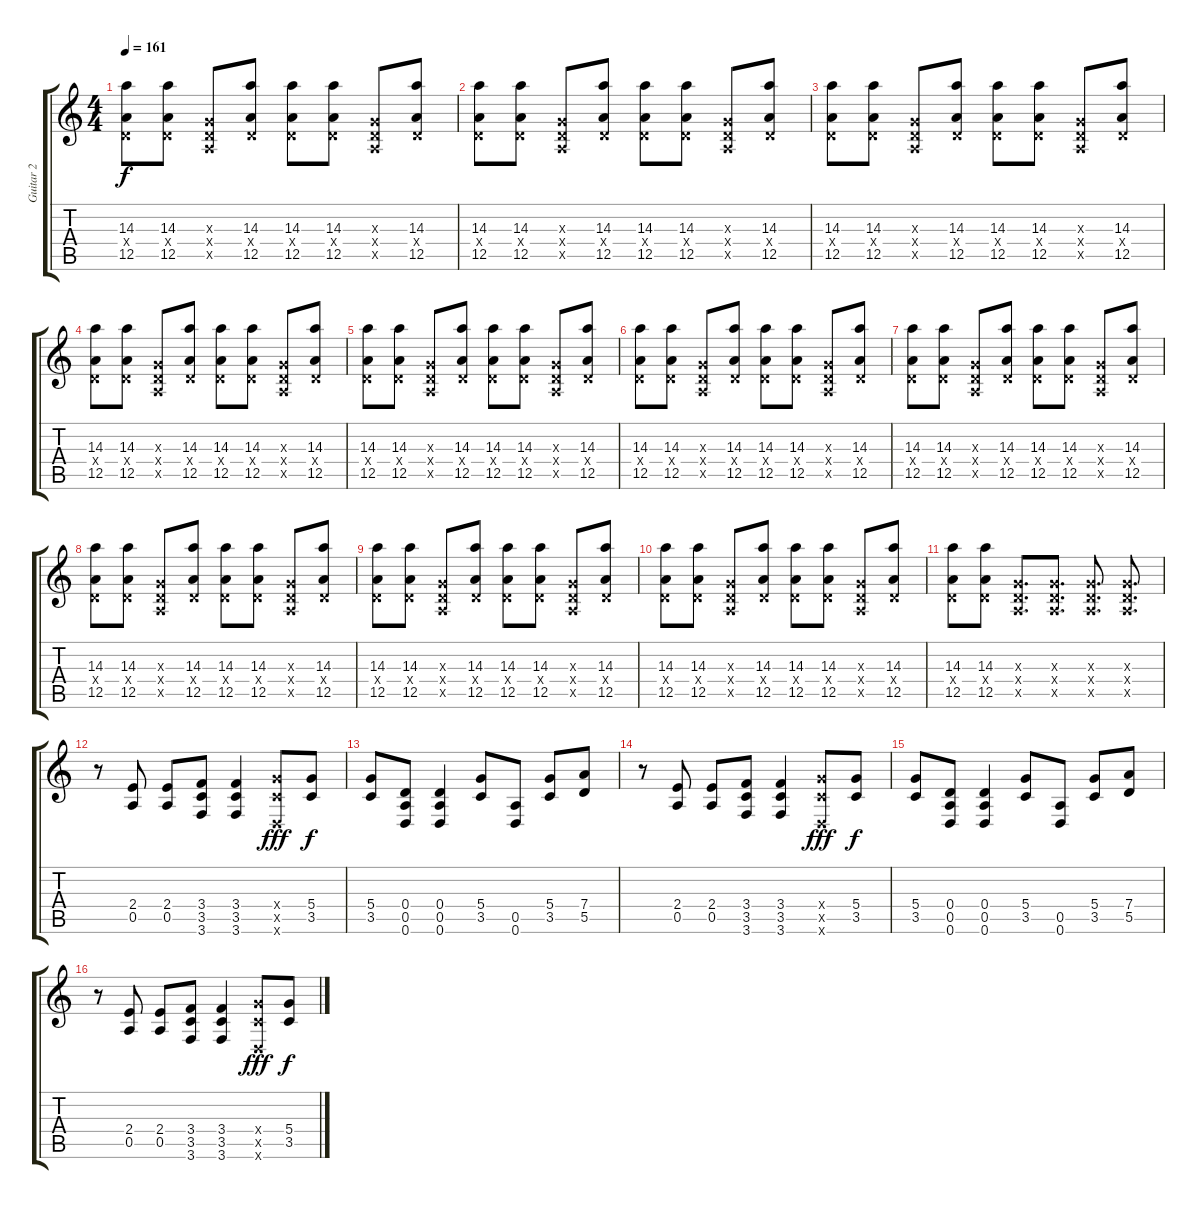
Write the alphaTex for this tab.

\track ("Guitar 2" "Guitar 2") {instrument overdrivenguitar}
\staff {score tabs}
\tuning (E4 B3 G3 D3 A2 D2) {hide}
\ts (4 4)
\tempo 161
\clef g2
\ks c
(14.3 0.4{x} 12.5).8{dy f} (14.3 0.4{x} 12.5).8 (0.3{x} 0.4{x} 0.5{x}).8 (14.3 0.4{x} 12.5).8 (14.3 0.4{x} 12.5).8 (14.3 0.4{x} 12.5).8 (0.3{x} 0.4{x} 0.5{x}).8 (14.3 0.4{x} 12.5).8 |
(14.3 0.4{x} 12.5).8 (14.3 0.4{x} 12.5).8 (0.3{x} 0.4{x} 0.5{x}).8 (14.3 0.4{x} 12.5).8 (14.3 0.4{x} 12.5).8 (14.3 0.4{x} 12.5).8 (0.3{x} 0.4{x} 0.5{x}).8 (14.3 0.4{x} 12.5).8 |
(14.3 0.4{x} 12.5).8 (14.3 0.4{x} 12.5).8 (0.3{x} 0.4{x} 0.5{x}).8 (14.3 0.4{x} 12.5).8 (14.3 0.4{x} 12.5).8 (14.3 0.4{x} 12.5).8 (0.3{x} 0.4{x} 0.5{x}).8 (14.3 0.4{x} 12.5).8 |
(14.3 0.4{x} 12.5).8 (14.3 0.4{x} 12.5).8 (0.3{x} 0.4{x} 0.5{x}).8 (14.3 0.4{x} 12.5).8 (14.3 0.4{x} 12.5).8 (14.3 0.4{x} 12.5).8 (0.3{x} 0.4{x} 0.5{x}).8 (14.3 0.4{x} 12.5).8 |
(14.3 0.4{x} 12.5).8 (14.3 0.4{x} 12.5).8 (0.3{x} 0.4{x} 0.5{x}).8 (14.3 0.4{x} 12.5).8 (14.3 0.4{x} 12.5).8 (14.3 0.4{x} 12.5).8 (0.3{x} 0.4{x} 0.5{x}).8 (14.3 0.4{x} 12.5).8 |
(14.3 0.4{x} 12.5).8 (14.3 0.4{x} 12.5).8 (0.3{x} 0.4{x} 0.5{x}).8 (14.3 0.4{x} 12.5).8 (14.3 0.4{x} 12.5).8 (14.3 0.4{x} 12.5).8 (0.3{x} 0.4{x} 0.5{x}).8 (14.3 0.4{x} 12.5).8 |
(14.3 0.4{x} 12.5).8 (14.3 0.4{x} 12.5).8 (0.3{x} 0.4{x} 0.5{x}).8 (14.3 0.4{x} 12.5).8 (14.3 0.4{x} 12.5).8 (14.3 0.4{x} 12.5).8 (0.3{x} 0.4{x} 0.5{x}).8 (14.3 0.4{x} 12.5).8 |
(14.3 0.4{x} 12.5).8 (14.3 0.4{x} 12.5).8 (0.3{x} 0.4{x} 0.5{x}).8 (14.3 0.4{x} 12.5).8 (14.3 0.4{x} 12.5).8 (14.3 0.4{x} 12.5).8 (0.3{x} 0.4{x} 0.5{x}).8 (14.3 0.4{x} 12.5).8 |
(14.3 0.4{x} 12.5).8 (14.3 0.4{x} 12.5).8 (0.3{x} 0.4{x} 0.5{x}).8 (14.3 0.4{x} 12.5).8 (14.3 0.4{x} 12.5).8 (14.3 0.4{x} 12.5).8 (0.3{x} 0.4{x} 0.5{x}).8 (14.3 0.4{x} 12.5).8 |
(14.3 0.4{x} 12.5).8 (14.3 0.4{x} 12.5).8 (0.3{x} 0.4{x} 0.5{x}).8 (14.3 0.4{x} 12.5).8 (14.3 0.4{x} 12.5).8 (14.3 0.4{x} 12.5).8 (0.3{x} 0.4{x} 0.5{x}).8 (14.3 0.4{x} 12.5).8 |
(14.3 0.4{x} 12.5).8 (14.3 0.4{x} 12.5).8 (0.3{x} 0.4{x} 0.5{x}).8{d} (0.3{x} 0.4{x} 0.5{x}).8{d} (0.3{x} 0.4{x} 0.5{x}).8{d} (0.3{x} 0.4{x} 0.5{x}).8{d} |
r.8 (2.4 0.5).8 (2.4 0.5).8 (3.4 3.5 3.6).8 (3.4 3.5 3.6).4 (5.4{x} 3.5{x} 0.6{x}).8{dy fff} (5.4 3.5).8{dy f} |
(5.4 3.5).8 (0.4 0.5 0.6).8 (0.4 0.5 0.6).4 (5.4 3.5).8 (0.5 0.6).8 (5.4 3.5).8 (7.4 5.5).8 |
r.8 (2.4 0.5).8 (2.4 0.5).8 (3.4 3.5 3.6).8 (3.4 3.5 3.6).4 (5.4{x} 3.5{x} 0.6{x}).8{dy fff} (5.4 3.5).8{dy f} |
(5.4 3.5).8 (0.4 0.5 0.6).8 (0.4 0.5 0.6).4 (5.4 3.5).8 (0.5 0.6).8 (5.4 3.5).8 (7.4 5.5).8 |
r.8 (2.4 0.5).8 (2.4 0.5).8 (3.4 3.5 3.6).8 (3.4 3.5 3.6).4 (5.4{x} 3.5{x} 0.6{x}).8{dy fff} (5.4 3.5).8{dy f}
